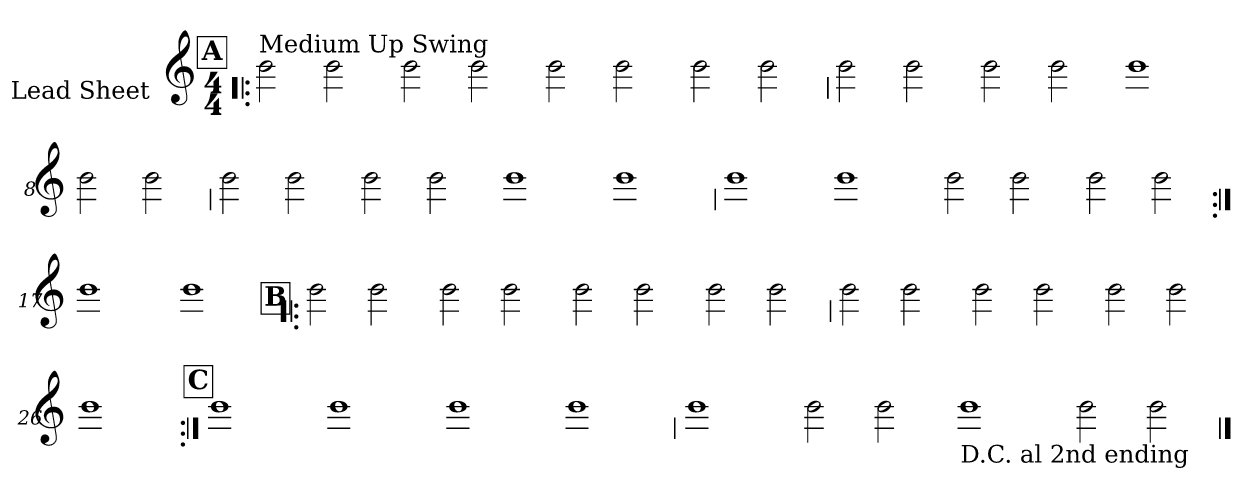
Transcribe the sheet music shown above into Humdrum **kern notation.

**kern
*part1
*staff1
*I"Lead Sheet
*stria0
*clefG2
*k[]
*C:
*M4/4
!!LO:REH:place=s1:a:t=A
=1!|:
!LO:TX:a:t=Medium Up Swing
2b
2b
=2-
2b
2b
=3-
2b
2b
=4-
2b
2b
!!LO:LB:g=z
=5
2b
2b
=6-
2b
2b
=7-
1b
=8-
2b
2b
!!LO:LB:g=z
=9
2b
2b
=10-
2b
2b
=11-
1b
=12-
1b
!!LO:LB:g=z
=13
1b
=14-
1b
=15-
2b
2b
=16-
2b
2b
!!LO:LB:g=z
=17:|!
1b
=18-
1b
!!LO:LB:g=z
!!LO:REH:place=s1:a:t=B
=19!|:
2b
2b
=20-
2b
2b
=21-
2b
2b
=22-
2b
2b
!!LO:LB:g=z
=23
2b
2b
=24-
2b
2b
=25-
2b
2b
=26-
1b
!!LO:LB:g=z
!!LO:REH:place=s1:a:t=C
=27:|!
1b
=28-
1b
=29-
1b
=30-
1b
!!LO:LB:g=z
=31
1b
=32-
2b
2b
=33-
!LO:TX:b:t=D.C. al 2nd ending
1b
=34-
2b
2b
==
*-
